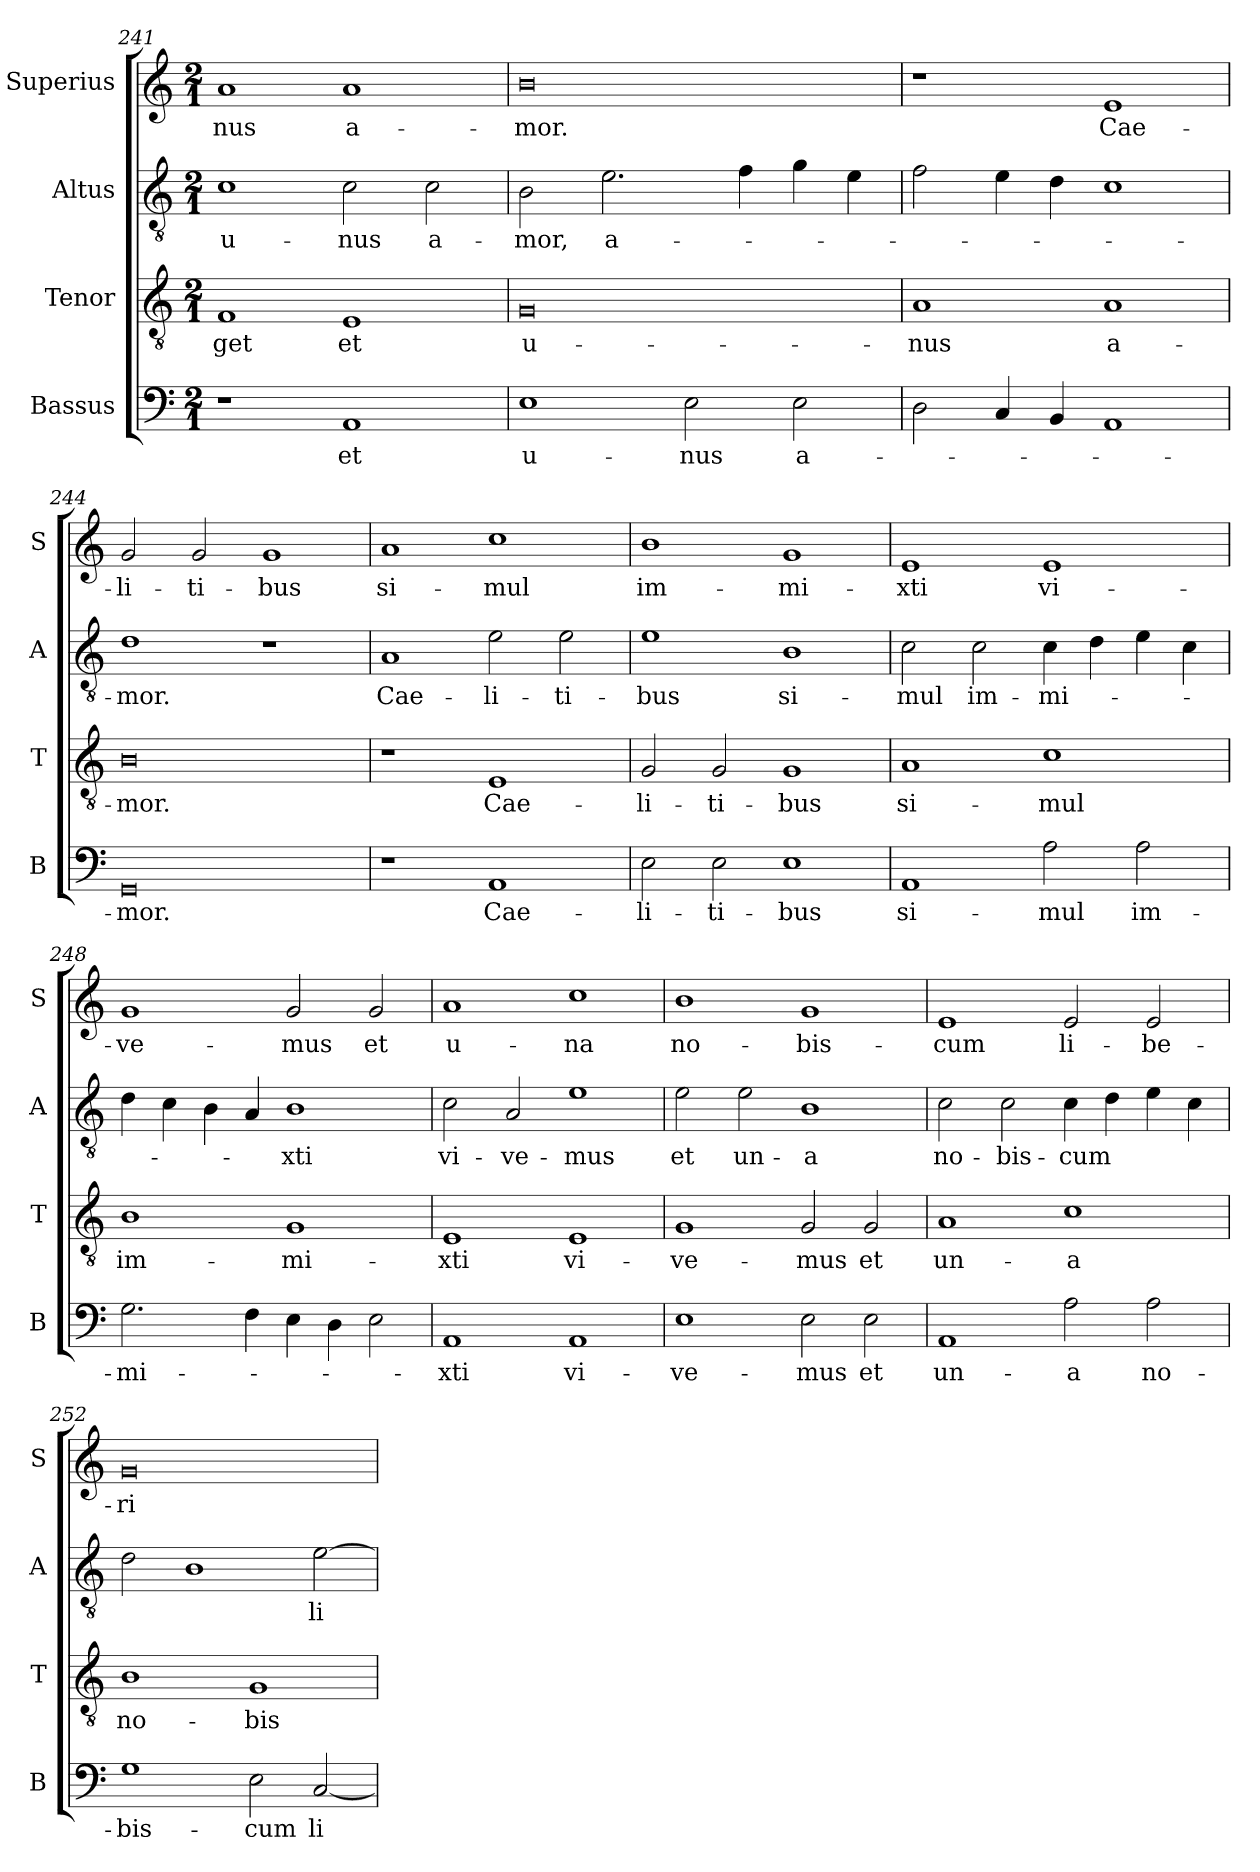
**kern	**text	**kern	**text	**kern	**text	**kern	**text
*part4	*part4	*part3	*part3	*part2	*part2	*part1	*part1
*staff4	*staff4	*staff3	*staff3	*staff2	*staff2	*staff1	*staff1
*I"Bassus	*	*I"Tenor	*	*I"Altus	*	*I"Superius	*
*I'B	*	*I'T	*	*I'A	*	*I'S	*
*clefF4	*	*clefGv2	*	*clefGv2	*	*clefG2	*
*k[]	*	*k[]	*	*k[]	*	*k[]	*
*M2/1	*	*M2/1	*	*M2/1	*	*M2/1	*
=241	=241	=241	=241	=241	=241	=241	=241
1r	.	1F	-get	1c	u-	1a	-nus
1AA	et	1E	et	2c	-nus	1a	a-
.	.	.	.	2c	a-	.	.
=242	=242	=242	=242	=242	=242	=242	=242
1E	u-	0G	u-	2B	-mor,	0b	-mor.
.	.	.	.	2.e	a-	.	.
2E	-nus	.	.	.	.	.	.
.	.	.	.	4f	.	.	.
2E	a-	.	.	4g	.	.	.
.	.	.	.	4e	.	.	.
=243	=243	=243	=243	=243	=243	=243	=243
2D	.	1A	-nus	2f	.	1r	.
4C	.	.	.	4e	.	.	.
4BB	.	.	.	4d	.	.	.
1AA	.	1A	a-	1c	.	1e	Cae-
=244	=244	=244	=244	=244	=244	=244	=244
0GG	-mor.	0B	-mor.	1d	-mor.	2g	-li-
.	.	.	.	.	.	2g	-ti-
.	.	.	.	1r	.	1g	-bus
=245	=245	=245	=245	=245	=245	=245	=245
1r	.	1r	.	1A	Cae-	1a	si-
1AA	Cae-	1E	Cae-	2e	-li-	1cc	-mul
.	.	.	.	2e	-ti-	.	.
=246	=246	=246	=246	=246	=246	=246	=246
2E	-li-	2G	-li-	1e	-bus	1b	im-
2E	-ti-	2G	-ti-	.	.	.	.
1E	-bus	1G	-bus	1B	si-	1g	-mi-
=247	=247	=247	=247	=247	=247	=247	=247
1AA	si-	1A	si-	2c	-mul	1e	-xti
.	.	.	.	2c	im-	.	.
2A	-mul	1c	-mul	4c	-mi-	1e	vi-
.	.	.	.	4d	.	.	.
2A	im-	.	.	4e	.	.	.
.	.	.	.	4c	.	.	.
=248	=248	=248	=248	=248	=248	=248	=248
2.G	-mi-	1B	im-	4d	.	1g	-ve-
.	.	.	.	4c	.	.	.
.	.	.	.	4B	.	.	.
4F	.	.	.	4A	.	.	.
4E	.	1G	-mi-	1B	-xti	2g	-mus
4D	.	.	.	.	.	.	.
2E	.	.	.	.	.	2g	et
=249	=249	=249	=249	=249	=249	=249	=249
1AA	-xti	1E	-xti	2c	vi-	1a	u-
.	.	.	.	2A	-ve-	.	.
1AA	vi-	1E	vi-	1e	-mus	1cc	-na
=250	=250	=250	=250	=250	=250	=250	=250
1E	-ve-	1G	-ve-	2e	et	1b	no-
.	.	.	.	2e	un-	.	.
2E	-mus	2G	-mus	1B	-a	1g	-bis-
2E	et	2G	et	.	.	.	.
=251	=251	=251	=251	=251	=251	=251	=251
1AA	un-	1A	un-	2c	no-	1e	-cum
.	.	.	.	2c	-bis-	.	.
2A	-a	1c	-a	4c	-cum	2e	li-
.	.	.	.	4d	.	.	.
2A	no-	.	.	4e	.	2e	-be-
.	.	.	.	4c	.	.	.
=252	=252	=252	=252	=252	=252	=252	=252
1G	-bis-	1B	no-	2d	.	0g	-ri
.	.	.	.	1B	.	.	.
2E	-cum	1G	-bis-	.	.	.	.
[2C	li-	.	.	[2e	li-	.	.
=	=	=	=	=	=	=	=
*-	*-	*-	*-	*-	*-	*-	*-
